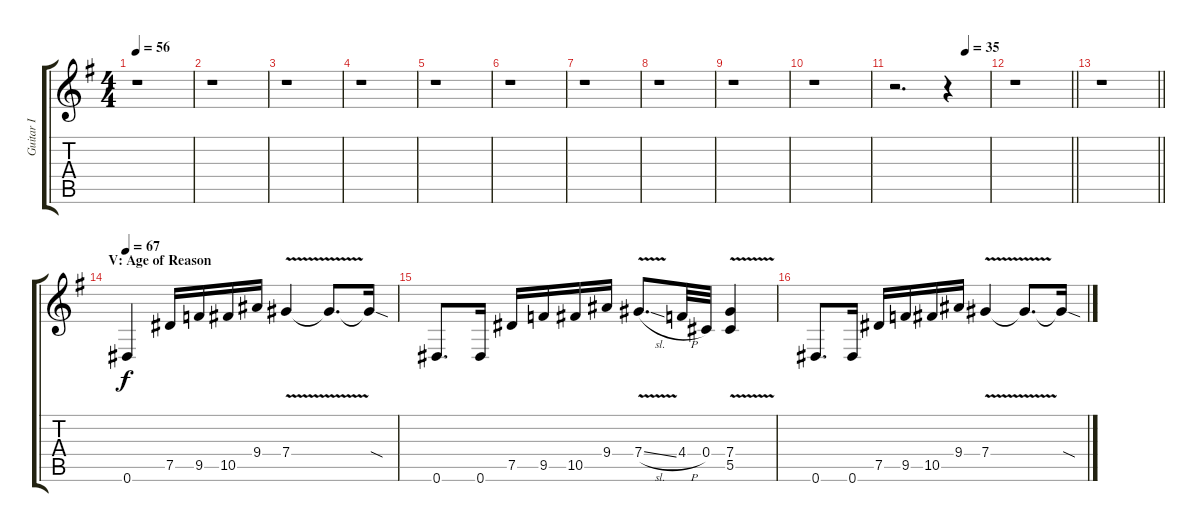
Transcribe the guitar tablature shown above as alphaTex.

\track ("Guitar I" "Guitar I") {instrument distortionguitar}
\staff {score tabs}
\tuning (Eb4 Bb3 Gb3 Db3 Ab2 Eb2) {hide}
\ts (4 4)
\tempo 56
\clef g2
\ks eminor
r.1{dy f} |
r.1 |
r.1 |
r.1 |
r.1 |
r.1 |
r.1 |
r.1 |
r.1 |
r.1 |
\tempo (35 0.75)
r.2{d} r.4 |
\barLineRight lightlight
r.1 |
\barLineRight lightlight
r.1 |
\section ("" "V: Age of Reason")
\tempo 67
0.6.4 7.5.16 9.5.16 10.5.16 9.4.16 7.4{v}.4 7.4{t}.8{d} 7.4{sod t}.16 |
0.6.8{d} 0.6.16 7.5.16 9.5.16 10.5.16 9.4.16 7.4{v sl}.8{d} 4.4{h}.32 0.4.32 (7.4{v} 5.5{v}).4 |
0.6.8{d} 0.6.16 7.5.16 9.5.16 10.5.16 9.4.16 7.4{v}.4 7.4{t}.8{d} 7.4{sod t}.16
